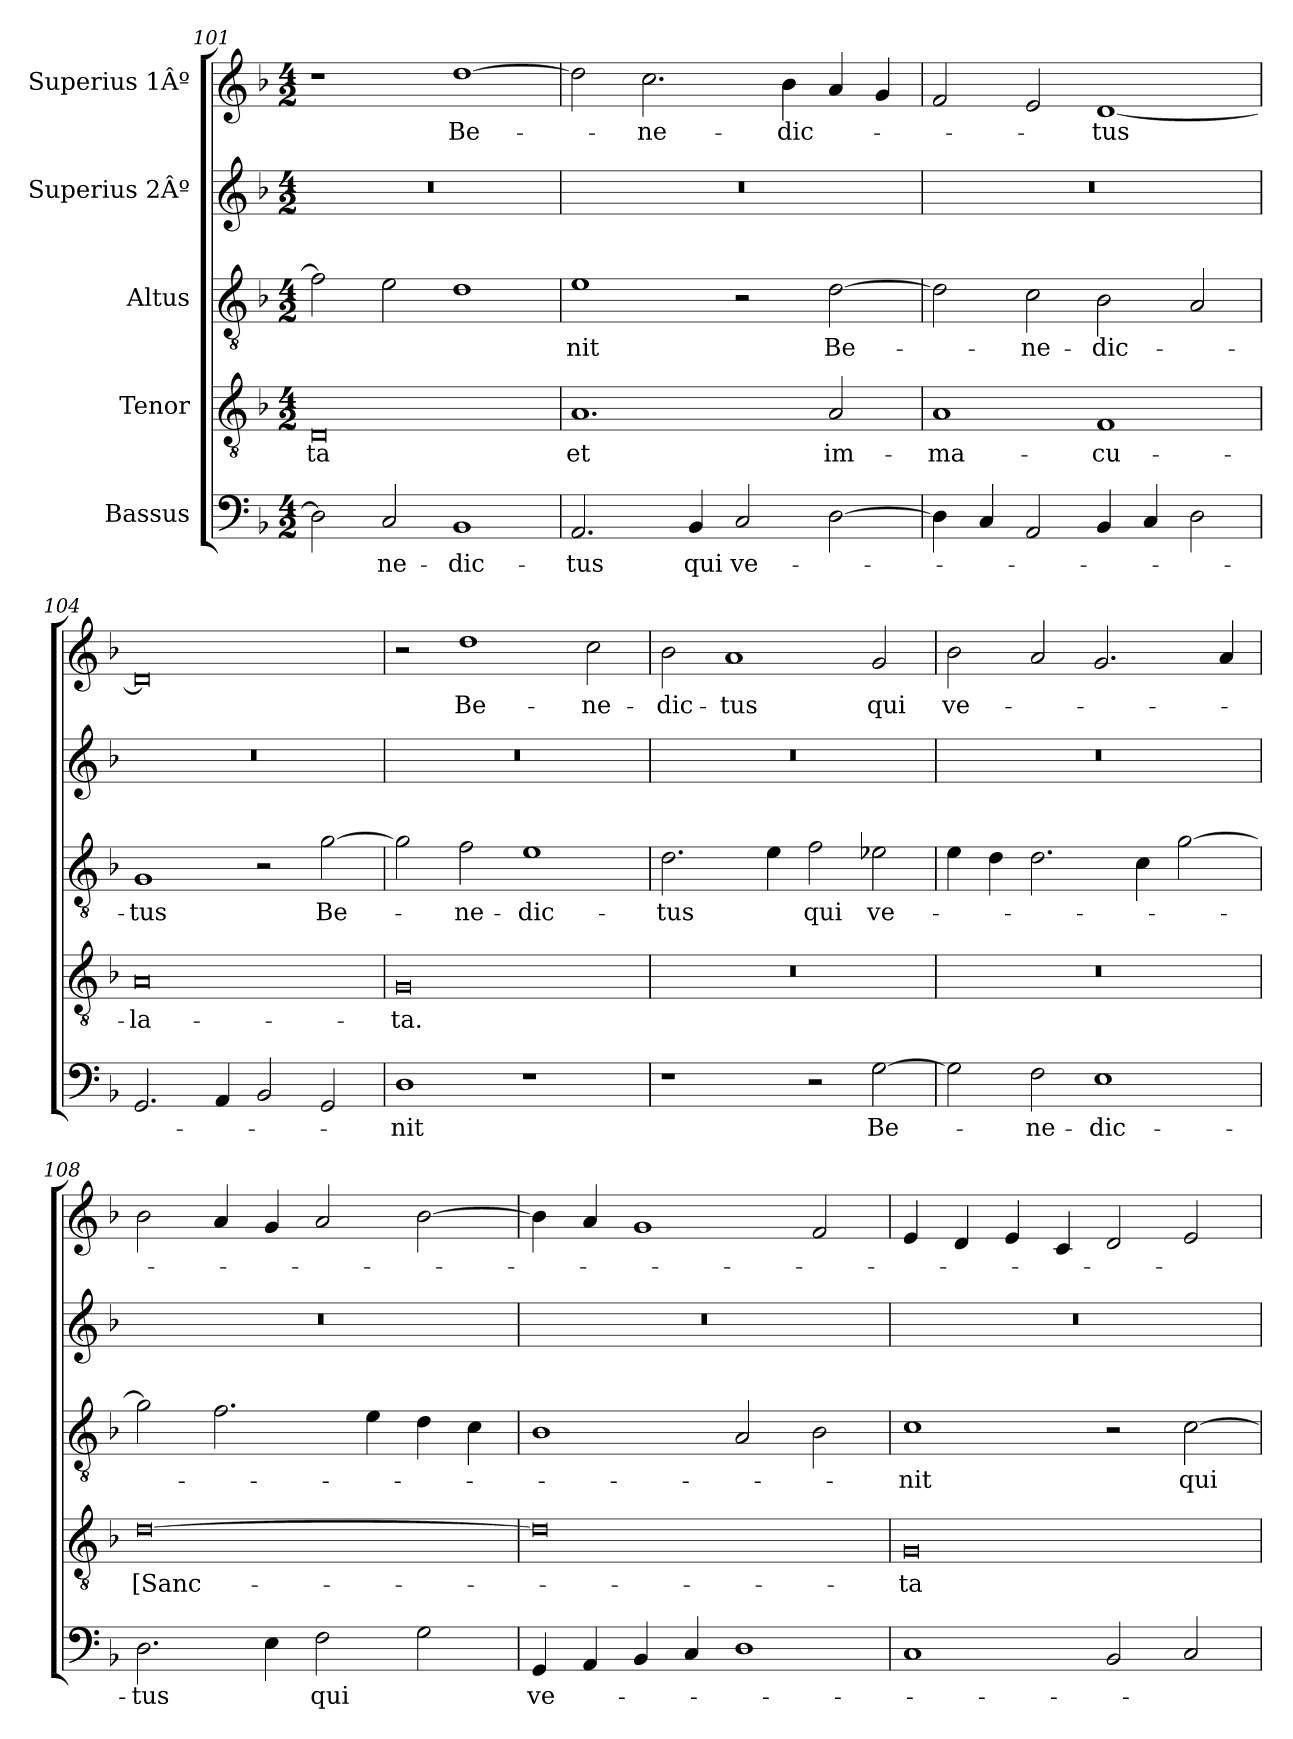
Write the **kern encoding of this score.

**kern	**text	**kern	**text	**kern	**text	**kern	**kern	**text
*part5	*part5	*part4	*part4	*part3	*part3	*part2	*part1	*part1
*staff5	*staff5	*staff4	*staff4	*staff3	*staff3	*staff2	*staff1	*staff1
*I"Bassus	*	*I"Tenor	*	*I"Altus	*	*I"Superius 2Âº	*I"Superius 1Âº	*
*clefF4	*	*clefGv2	*	*clefGv2	*	*clefG2	*clefG2	*
*k[b-]	*	*k[b-]	*	*k[b-]	*	*k[b-]	*k[b-]	*
*M4/2	*	*M4/2	*	*M4/2	*	*M4/2	*M4/2	*
=101	=101	=101	=101	=101	=101	=101	=101	=101
2D\]	.	0D/	-ta	2f\]	.	0r	1r	.
2C/	-ne-	.	.	2e\	.	.	.	.
1BB-/	-dic-	.	.	1d\	.	.	[1dd\	Be-
=102	=102	=102	=102	=102	=102	=102	=102	=102
2.AA/	-tus	1.A/	et	1e\	-nit	0r	2dd\]	.
.	.	.	.	.	.	.	2.cc\	-ne-
4BB-/	qui	.	.	.	.	.	.	.
2C/	ve-	.	.	2r	.	.	.	.
.	.	.	.	.	.	.	4b-\	-dic-
[2D\	.	2A/	im-	[2d\	Be-	.	4a/	.
.	.	.	.	.	.	.	4g/	.
=103	=103	=103	=103	=103	=103	=103	=103	=103
4D\]	.	1A/	-ma-	2d\]	.	0r	2f/	.
4C/	.	.	.	.	.	.	.	.
2AA/	.	.	.	2c\	-ne-	.	2e/	.
4BB-/	.	1F/	-cu-	2B-\	-dic-	.	[1d/	-tus
4C/	.	.	.	.	.	.	.	.
2D\	.	.	.	2A/	.	.	.	.
=104	=104	=104	=104	=104	=104	=104	=104	=104
2.GG/	.	0A/	-la-	1G/	-tus	0r	0d/]	.
4AA/	.	.	.	.	.	.	.	.
2BB-/	.	.	.	2r	.	.	.	.
2GG/	.	.	.	[2g\	Be-	.	.	.
=105	=105	=105	=105	=105	=105	=105	=105	=105
1D\	-nit	0G/	-ta.	2g\]	.	0r	2r	.
.	.	.	.	2f\	-ne-	.	1dd\	Be-
1r	.	.	.	1e\	-dic-	.	.	.
.	.	.	.	.	.	.	2cc\	-ne-
=106	=106	=106	=106	=106	=106	=106	=106	=106
1r	.	0r	.	2.d\	-tus	0r	2b-\	-dic-
.	.	.	.	.	.	.	1a/	-tus
.	.	.	.	4e\	.	.	.	.
2r	.	.	.	2f\	qui	.	.	.
[2G\	Be-	.	.	2e-X\	ve-	.	2g/	qui
=107	=107	=107	=107	=107	=107	=107	=107	=107
2G\]	.	0r	.	4e\	.	0r	2b-\	ve-
.	.	.	.	4d\	.	.	.	.
2F\	-ne-	.	.	2.d\	.	.	2a/	.
1E\	-dic-	.	.	.	.	.	2.g/	.
.	.	.	.	4c\	.	.	.	.
.	.	.	.	[2g\	.	.	.	.
.	.	.	.	.	.	.	4a/	.
=108	=108	=108	=108	=108	=108	=108	=108	=108
2.D\	-tus	[0d\	[Sanc-	2g\]	.	0r	2b-\	.
.	.	.	.	2.f\	.	.	4a/	.
4E\	.	.	.	.	.	.	4g/	.
2F\	qui	.	.	.	.	.	2a/	.
.	.	.	.	4e\	.	.	.	.
2G\	.	.	.	4d\	.	.	[2b-\	.
.	.	.	.	4c\	.	.	.	.
=109	=109	=109	=109	=109	=109	=109	=109	=109
4GG/	ve-	0d\]	.	1B-\	.	0r	4b-\]	.
4AA/	.	.	.	.	.	.	4a/	.
4BB-/	.	.	.	.	.	.	1g/	.
4C/	.	.	.	.	.	.	.	.
1D\	.	.	.	2A/	.	.	.	.
.	.	.	.	2B-\	.	.	2f/	.
=110	=110	=110	=110	=110	=110	=110	=110	=110
1C/	.	0G/	-ta	1c\	-nit	0r	4e/	.
.	.	.	.	.	.	.	4d/	.
.	.	.	.	.	.	.	4e/	.
.	.	.	.	.	.	.	4c/	.
2BB-/	.	.	.	2r	.	.	2d/	.
2C/	.	.	.	[2c\	qui	.	2e/	.
=	=	=	=	=	=	=	=	=
*-	*-	*-	*-	*-	*-	*-	*-	*-
